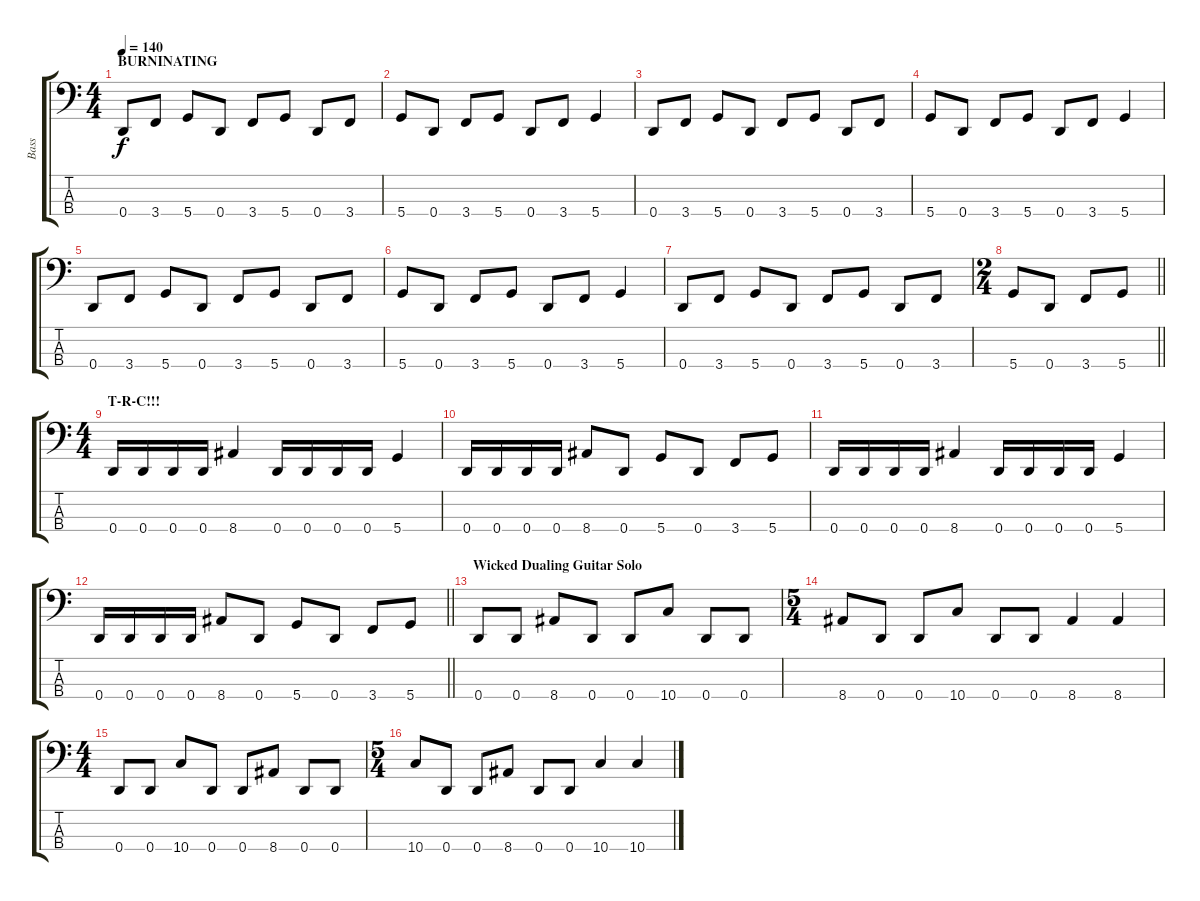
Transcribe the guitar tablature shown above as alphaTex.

\track ("Bass" "Bass") {instrument electricbassfinger}
\staff {score tabs}
\tuning (G2 D2 A1 D1) {hide}
\ts (4 4)
\section ("" "BURNINATING")
\tempo 140
\clef f4
\ks c
0.4.8{dy f} 3.4.8 5.4.8 0.4.8 3.4.8 5.4.8 0.4.8 3.4.8 |
5.4.8 0.4.8 3.4.8 5.4.8 0.4.8 3.4.8 5.4.4 |
0.4.8 3.4.8 5.4.8 0.4.8 3.4.8 5.4.8 0.4.8 3.4.8 |
5.4.8 0.4.8 3.4.8 5.4.8 0.4.8 3.4.8 5.4.4 |
0.4.8 3.4.8 5.4.8 0.4.8 3.4.8 5.4.8 0.4.8 3.4.8 |
5.4.8 0.4.8 3.4.8 5.4.8 0.4.8 3.4.8 5.4.4 |
0.4.8 3.4.8 5.4.8 0.4.8 3.4.8 5.4.8 0.4.8 3.4.8 |
\ts (2 4)
\barLineRight lightlight
5.4.8 0.4.8 3.4.8 5.4.8 |
\ts (4 4)
\section ("" "T-R-C!!!")
0.4.16 0.4.16 0.4.16 0.4.16 8.4.4 0.4.16 0.4.16 0.4.16 0.4.16 5.4.4 |
0.4.16 0.4.16 0.4.16 0.4.16 8.4.8 0.4.8 5.4.8 0.4.8 3.4.8 5.4.8 |
0.4.16 0.4.16 0.4.16 0.4.16 8.4.4 0.4.16 0.4.16 0.4.16 0.4.16 5.4.4 |
\barLineRight lightlight
0.4.16 0.4.16 0.4.16 0.4.16 8.4.8 0.4.8 5.4.8 0.4.8 3.4.8 5.4.8 |
\section ("" "Wicked Dualing Guitar Solo")
0.4.8{volume 5} 0.4.8 8.4.8 0.4.8 0.4.8 10.4.8 0.4.8 0.4.8 |
\ts (5 4)
8.4.8 0.4.8 0.4.8 10.4.8 0.4.8 0.4.8 8.4.4 8.4.4 |
\ts (4 4)
0.4.8 0.4.8 10.4.8 0.4.8 0.4.8 8.4.8 0.4.8 0.4.8 |
\ts (5 4)
10.4.8 0.4.8 0.4.8 8.4.8 0.4.8 0.4.8 10.4.4 10.4.4
